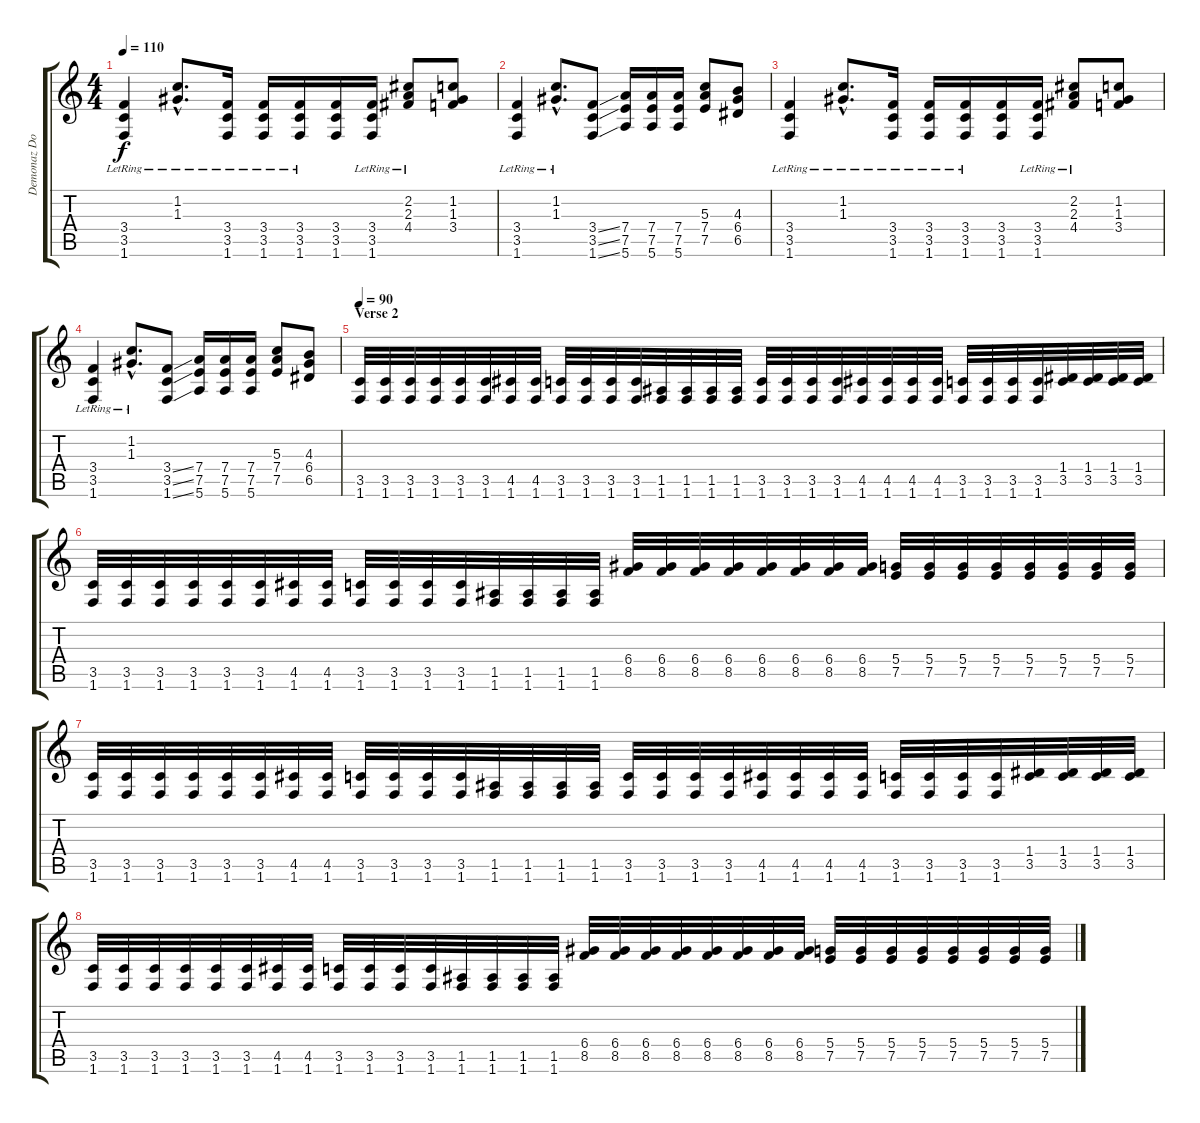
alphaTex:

\track ("Demonaz Doom Occulta" "Demonaz Do") {instrument distortionguitar}
\staff {score tabs}
\tuning (E4 B3 G3 D3 A2 E2) {hide}
\ts (4 4)
\tempo 110
\clef g2
\ks c
(3.4{lr} 3.5{lr} 1.6{lr}).4{dy f} (1.2{hac lr} 1.3{hac lr}).8{d} (3.4{lr} 3.5{lr} 1.6{lr}).16 (3.4{lr} 3.5{lr} 1.6{lr}).16 (3.4{lr} 3.5{lr} 1.6{lr}).16 (3.4 3.5 1.6).16 (3.4{lr} 3.5{lr} 1.6{lr}).16 (2.2{lr} 2.3{lr} 4.4).8 (1.2 1.3 3.4).8 |
(3.4{lr} 3.5{lr} 1.6{lr}).4 (1.2{hac lr} 1.3{hac lr}).8{d} (3.4{ss} 3.5{ss} 1.6{ss}).8 (7.4 7.5 5.6).16 (7.4 7.5 5.6).16 (7.4 7.5 5.6).16 (5.3 7.4 7.5).8 (4.3 6.4 6.5).8 |
(3.4{lr} 3.5{lr} 1.6{lr}).4 (1.2{hac lr} 1.3{hac lr}).8{d} (3.4{lr} 3.5{lr} 1.6{lr}).16 (3.4{lr} 3.5{lr} 1.6{lr}).16 (3.4{lr} 3.5{lr} 1.6{lr}).16 (3.4 3.5 1.6).16 (3.4{lr} 3.5{lr} 1.6{lr}).16 (2.2{lr} 2.3{lr} 4.4).8 (1.2 1.3 3.4).8 |
(3.4{lr} 3.5{lr} 1.6{lr}).4 (1.2{hac lr} 1.3{hac lr}).8{d} (3.4{ss} 3.5{ss} 1.6{ss}).8 (7.4 7.5 5.6).16 (7.4 7.5 5.6).16 (7.4 7.5 5.6).16 (5.3 7.4 7.5).8 (4.3 6.4 6.5).8 |
\section ("" "Verse 2")
\tempo 90
(3.5 1.6).32 (3.5 1.6).32 (3.5 1.6).32 (3.5 1.6).32 (3.5 1.6).32 (3.5 1.6).32 (4.5 1.6).32 (4.5 1.6).32 (3.5 1.6).32 (3.5 1.6).32 (3.5 1.6).32 (3.5 1.6).32 (1.5 1.6).32 (1.5 1.6).32 (1.5 1.6).32 (1.5 1.6).32 (3.5 1.6).32 (3.5 1.6).32 (3.5 1.6).32 (3.5 1.6).32 (4.5 1.6).32 (4.5 1.6).32 (4.5 1.6).32 (4.5 1.6).32 (3.5 1.6).32 (3.5 1.6).32 (3.5 1.6).32 (3.5 1.6).32 (1.4 3.5).32 (1.4 3.5).32 (1.4 3.5).32 (1.4 3.5).32 |
(3.5 1.6).32 (3.5 1.6).32 (3.5 1.6).32 (3.5 1.6).32 (3.5 1.6).32 (3.5 1.6).32 (4.5 1.6).32 (4.5 1.6).32 (3.5 1.6).32 (3.5 1.6).32 (3.5 1.6).32 (3.5 1.6).32 (1.5 1.6).32 (1.5 1.6).32 (1.5 1.6).32 (1.5 1.6).32 (6.4 8.5).32 (6.4 8.5).32 (6.4 8.5).32 (6.4 8.5).32 (6.4 8.5).32 (6.4 8.5).32 (6.4 8.5).32 (6.4 8.5).32 (5.4 7.5).32 (5.4 7.5).32 (5.4 7.5).32 (5.4 7.5).32 (5.4 7.5).32 (5.4 7.5).32 (5.4 7.5).32 (5.4 7.5).32 |
(3.5 1.6).32 (3.5 1.6).32 (3.5 1.6).32 (3.5 1.6).32 (3.5 1.6).32 (3.5 1.6).32 (4.5 1.6).32 (4.5 1.6).32 (3.5 1.6).32 (3.5 1.6).32 (3.5 1.6).32 (3.5 1.6).32 (1.5 1.6).32 (1.5 1.6).32 (1.5 1.6).32 (1.5 1.6).32 (3.5 1.6).32 (3.5 1.6).32 (3.5 1.6).32 (3.5 1.6).32 (4.5 1.6).32 (4.5 1.6).32 (4.5 1.6).32 (4.5 1.6).32 (3.5 1.6).32 (3.5 1.6).32 (3.5 1.6).32 (3.5 1.6).32 (1.4 3.5).32 (1.4 3.5).32 (1.4 3.5).32 (1.4 3.5).32 |
(3.5 1.6).32 (3.5 1.6).32 (3.5 1.6).32 (3.5 1.6).32 (3.5 1.6).32 (3.5 1.6).32 (4.5 1.6).32 (4.5 1.6).32 (3.5 1.6).32 (3.5 1.6).32 (3.5 1.6).32 (3.5 1.6).32 (1.5 1.6).32 (1.5 1.6).32 (1.5 1.6).32 (1.5 1.6).32 (6.4 8.5).32 (6.4 8.5).32 (6.4 8.5).32 (6.4 8.5).32 (6.4 8.5).32 (6.4 8.5).32 (6.4 8.5).32 (6.4 8.5).32 (5.4 7.5).32 (5.4 7.5).32 (5.4 7.5).32 (5.4 7.5).32 (5.4 7.5).32 (5.4 7.5).32 (5.4 7.5).32 (5.4 7.5).32
